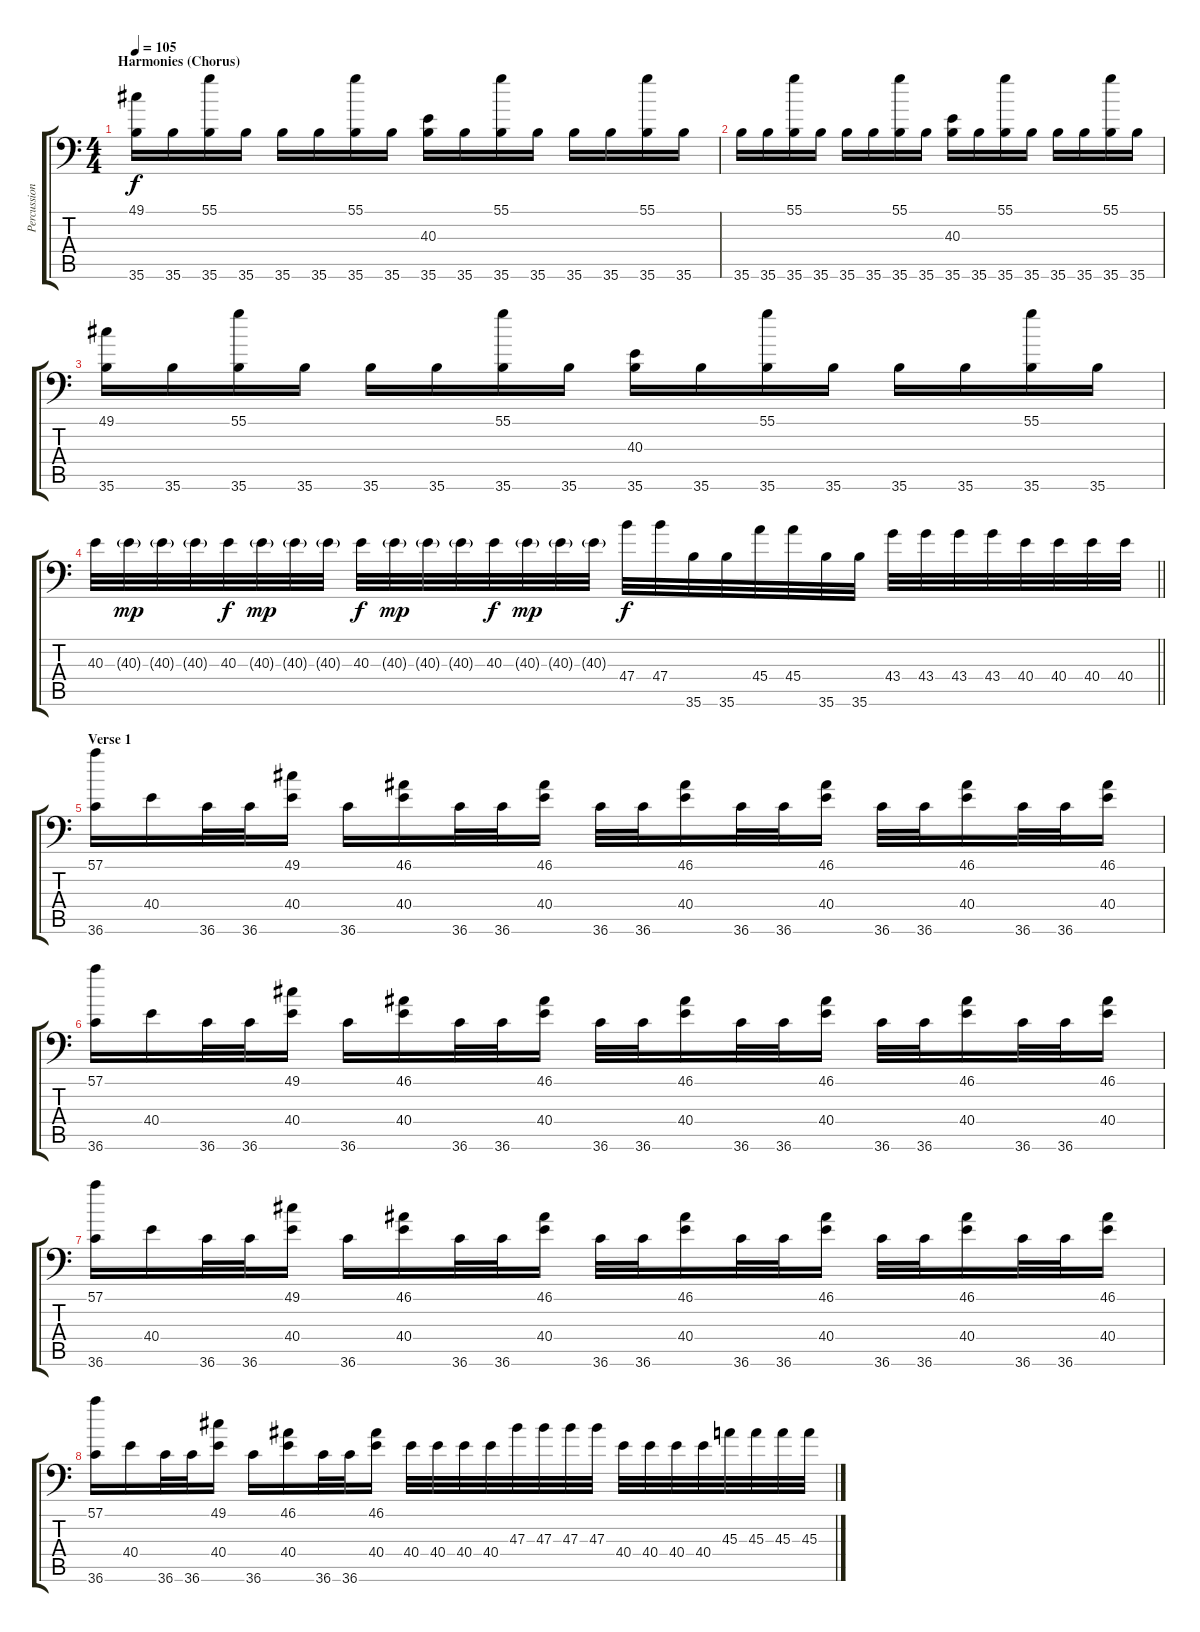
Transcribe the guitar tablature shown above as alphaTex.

\track ("Percussion" "Percussion") {instrument acousticgrandpiano}
\staff {score tabs}
\tuning (C-1 C-1 C-1 C-1 C-1 C-1) {hide}
\ts (4 4)
\section ("" "Harmonies (Chorus)")
\tempo 105
\clef f4
\ks c
(49.1 35.6).16{dy f} 35.6.16 (55.1 35.6).16 35.6.16 35.6.16 35.6.16 (55.1 35.6).16 35.6.16 (40.3 35.6).16 35.6.16 (55.1 35.6).16 35.6.16 35.6.16 35.6.16 (55.1 35.6).16 35.6.16 |
35.6.16 35.6.16 (55.1 35.6).16 35.6.16 35.6.16 35.6.16 (55.1 35.6).16 35.6.16 (40.3 35.6).16 35.6.16 (55.1 35.6).16 35.6.16 35.6.16 35.6.16 (55.1 35.6).16 35.6.16 |
(49.1 35.6).16 35.6.16 (55.1 35.6).16 35.6.16 35.6.16 35.6.16 (55.1 35.6).16 35.6.16 (40.3 35.6).16 35.6.16 (55.1 35.6).16 35.6.16 35.6.16 35.6.16 (55.1 35.6).16 35.6.16 |
\barLineRight lightlight
40.3.32 40.3{g}.32{dy mp} 40.3{g}.32 40.3{g}.32 40.3.32{dy f} 40.3{g}.32{dy mp} 40.3{g}.32 40.3{g}.32 40.3.32{dy f} 40.3{g}.32{dy mp} 40.3{g}.32 40.3{g}.32 40.3.32{dy f} 40.3{g}.32{dy mp} 40.3{g}.32 40.3{g}.32 47.4.32{dy f} 47.4.32 35.6.32 35.6.32 45.4.32 45.4.32 35.6.32 35.6.32 43.4.32 43.4.32 43.4.32 43.4.32 40.4.32 40.4.32 40.4.32 40.4.32 |
\section ("" "Verse 1")
(57.1 36.6).16 40.4.16 36.6.32 36.6.32 (49.1 40.4).16 36.6.16 (46.1 40.4).16 36.6.32 36.6.32 (46.1 40.4).16 36.6.32 36.6.32 (46.1 40.4).16 36.6.32 36.6.32 (46.1 40.4).16 36.6.32 36.6.32 (46.1 40.4).16 36.6.32 36.6.32 (46.1 40.4).16 |
(57.1 36.6).16 40.4.16 36.6.32 36.6.32 (49.1 40.4).16 36.6.16 (46.1 40.4).16 36.6.32 36.6.32 (46.1 40.4).16 36.6.32 36.6.32 (46.1 40.4).16 36.6.32 36.6.32 (46.1 40.4).16 36.6.32 36.6.32 (46.1 40.4).16 36.6.32 36.6.32 (46.1 40.4).16 |
(57.1 36.6).16 40.4.16 36.6.32 36.6.32 (49.1 40.4).16 36.6.16 (46.1 40.4).16 36.6.32 36.6.32 (46.1 40.4).16 36.6.32 36.6.32 (46.1 40.4).16 36.6.32 36.6.32 (46.1 40.4).16 36.6.32 36.6.32 (46.1 40.4).16 36.6.32 36.6.32 (46.1 40.4).16 |
(57.1 36.6).16 40.4.16 36.6.32 36.6.32 (49.1 40.4).16 36.6.16 (46.1 40.4).16 36.6.32 36.6.32 (46.1 40.4).16 40.4.32 40.4.32 40.4.32 40.4.32 47.3.32 47.3.32 47.3.32 47.3.32 40.4.32 40.4.32 40.4.32 40.4.32 45.3.32 45.3.32 45.3.32 45.3.32
